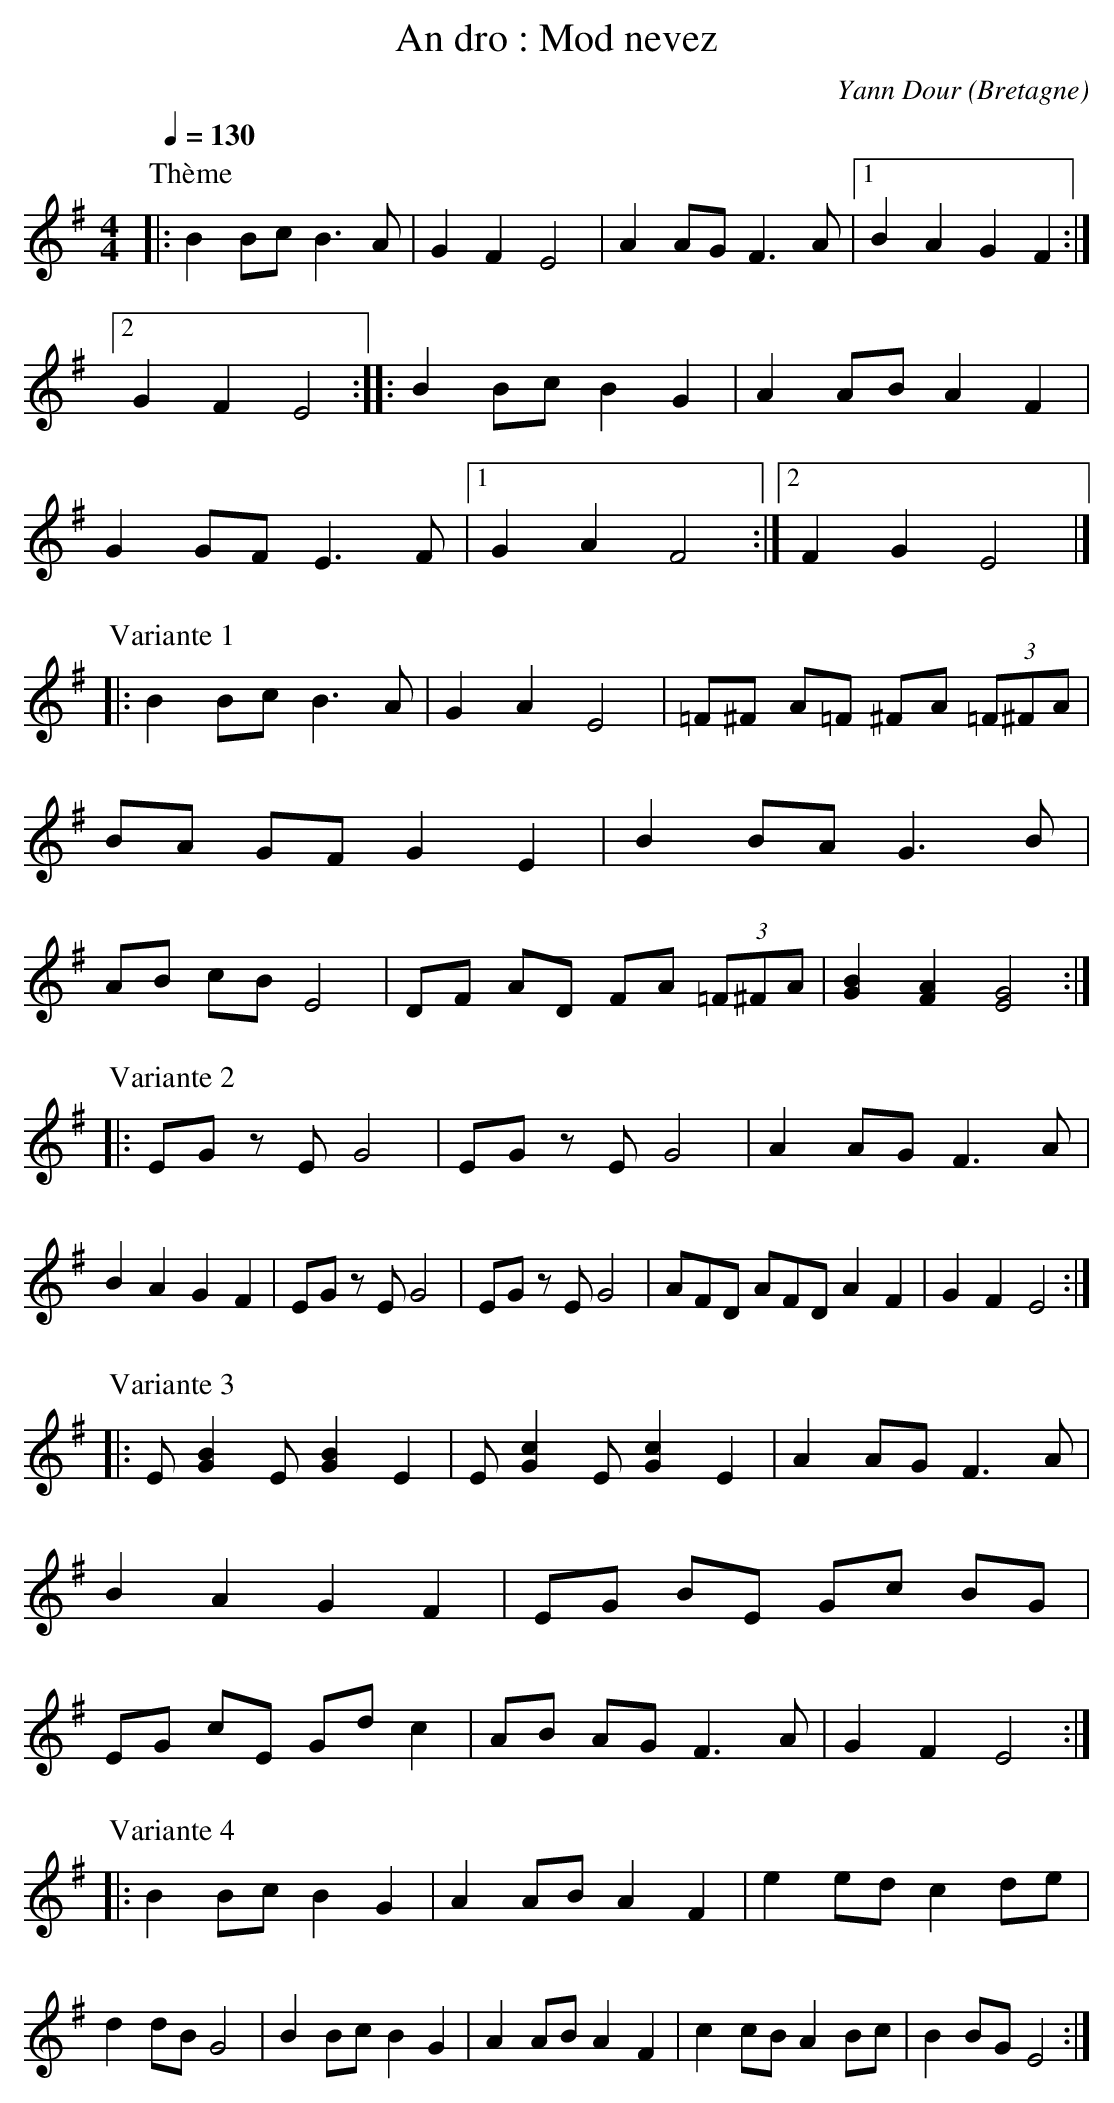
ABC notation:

X:1
T:An dro : Mod nevez
C:Yann Dour
O:Bretagne
L:1/16
Q:1/4=130
M:4/4
K:G
P:Thème
|: B4 B2c2 B6 A2 | G4 F4 E8 | A4 A2G2 F6 A2 |1 B4 A4 G4 F4 :|2 G4 F4 E8 :| \
|: B4 B2c2 B4 G4 | A4 A2B2 A4 F4 | G4 G2F2 E6 F2 |1 G4 A4 F8 :|2 F4 G4 E8 |]
%%vskip 1
P:Variante 1
|: B4 B2c2 B6 A2 | G4 A4 E8 | =F2^F2 A2=F2 ^F2A2 (3=F2^F2A2 | B2A2 G2F2 G4 E4 | \
B4 B2A2 G6 B2 | A2B2 c2B2 E8 | D2F2 A2D2 F2A2 (3=F2^F2A2 | [G4B4] [F4A4] [E8G8] :|
%%vskip 1
P:Variante 2
|: E2G2 z2E2 G8 | E2G2 z2E2 G8 | A4 A2G2 F6 A2 | B4 A4 G4 F4 | E2G2 z2E2 G8 | \
E2G2 z2E2 G8 | A2F2D2 A2F2D2 A4 F4 | G4 F4 E8 :|
%%vskip 1
P:Variante 3
|: E2 [G4B4] E2 [G4B4] E4 | E2 [G4c4] E2 [G4c4] E4 | A4 A2G2 F6 A2 | B4 A4 G4 F4 | \
E2G2 B2E2 G2c2 B2G2 | E2G2 c2E2 G2d2 c4 | A2B2 A2G2 F6 A2 | G4 F4 E8 :|
%%vskip 1
P:Variante 4
|: B4 B2c2 B4 G4 | A4 A2B2 A4 F4 | e4 e2d2 c4 d2e2 | d4 d2B2 G8 | \
B4 B2c2 B4 G4 | A4 A2B2 A4 F4 | c4 c2B2 A4 B2c2 | B4 B2G2 E8 :|
